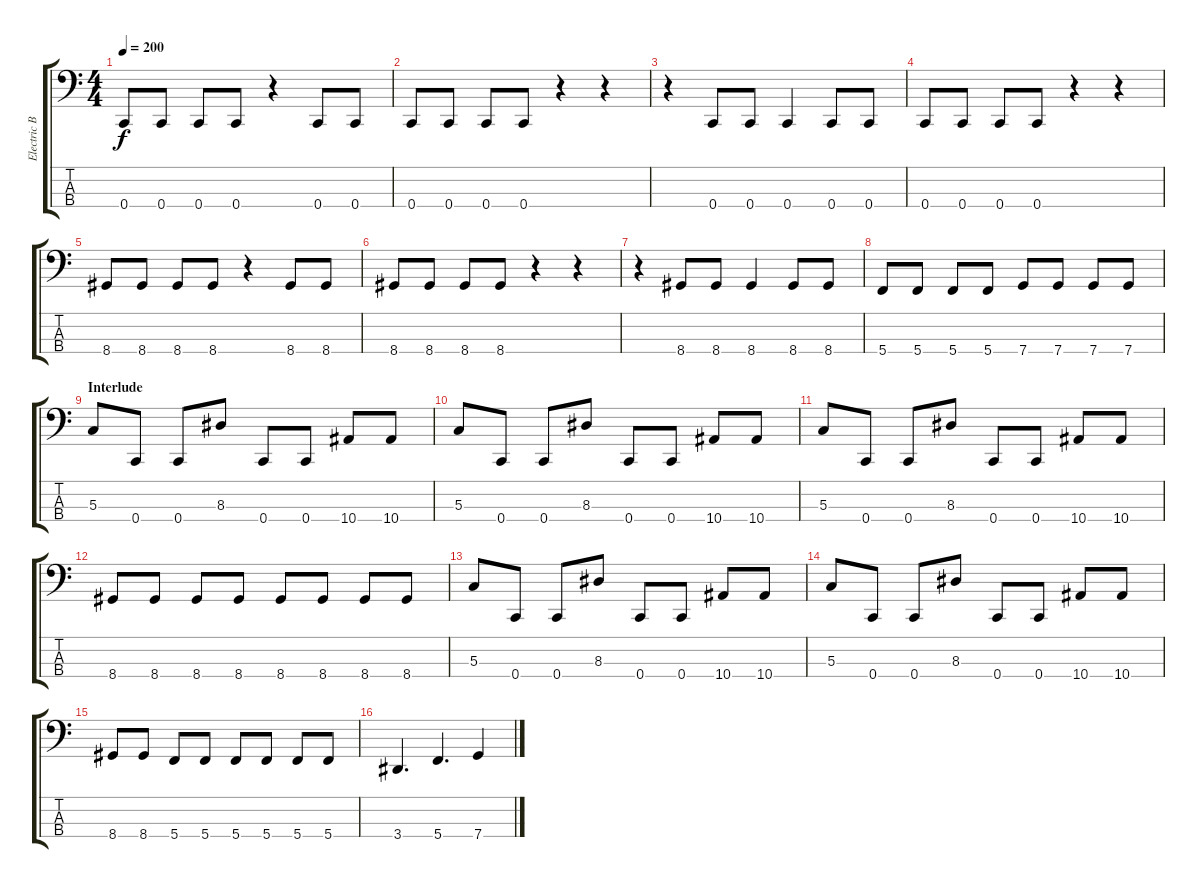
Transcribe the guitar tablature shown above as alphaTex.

\track ("Electric Bass" "Electric B") {instrument electricbassfinger}
\staff {score tabs}
\tuning (F2 C2 G1 C1) {hide}
\ts (4 4)
\tempo 200
\clef f4
\ks c
0.4.8{dy f} 0.4.8 0.4.8 0.4.8 r.4 0.4.8 0.4.8 |
0.4.8 0.4.8 0.4.8 0.4.8 r.4 r.4 |
r.4 0.4.8 0.4.8 0.4.4 0.4.8 0.4.8 |
0.4.8 0.4.8 0.4.8 0.4.8 r.4 r.4 |
8.4.8 8.4.8 8.4.8 8.4.8 r.4 8.4.8 8.4.8 |
8.4.8 8.4.8 8.4.8 8.4.8 r.4 r.4 |
r.4 8.4.8 8.4.8 8.4.4 8.4.8 8.4.8 |
5.4.8 5.4.8 5.4.8 5.4.8 7.4.8 7.4.8 7.4.8 7.4.8 |
\section ("" "Interlude")
5.3.8 0.4.8 0.4.8 8.3.8 0.4.8 0.4.8 10.4.8 10.4.8 |
5.3.8 0.4.8 0.4.8 8.3.8 0.4.8 0.4.8 10.4.8 10.4.8 |
5.3.8 0.4.8 0.4.8 8.3.8 0.4.8 0.4.8 10.4.8 10.4.8 |
8.4.8 8.4.8 8.4.8 8.4.8 8.4.8 8.4.8 8.4.8 8.4.8 |
5.3.8 0.4.8 0.4.8 8.3.8 0.4.8 0.4.8 10.4.8 10.4.8 |
5.3.8 0.4.8 0.4.8 8.3.8 0.4.8 0.4.8 10.4.8 10.4.8 |
8.4.8 8.4.8 5.4.8 5.4.8 5.4.8 5.4.8 5.4.8 5.4.8 |
3.4.4{d} 5.4.4{d} 7.4.4
